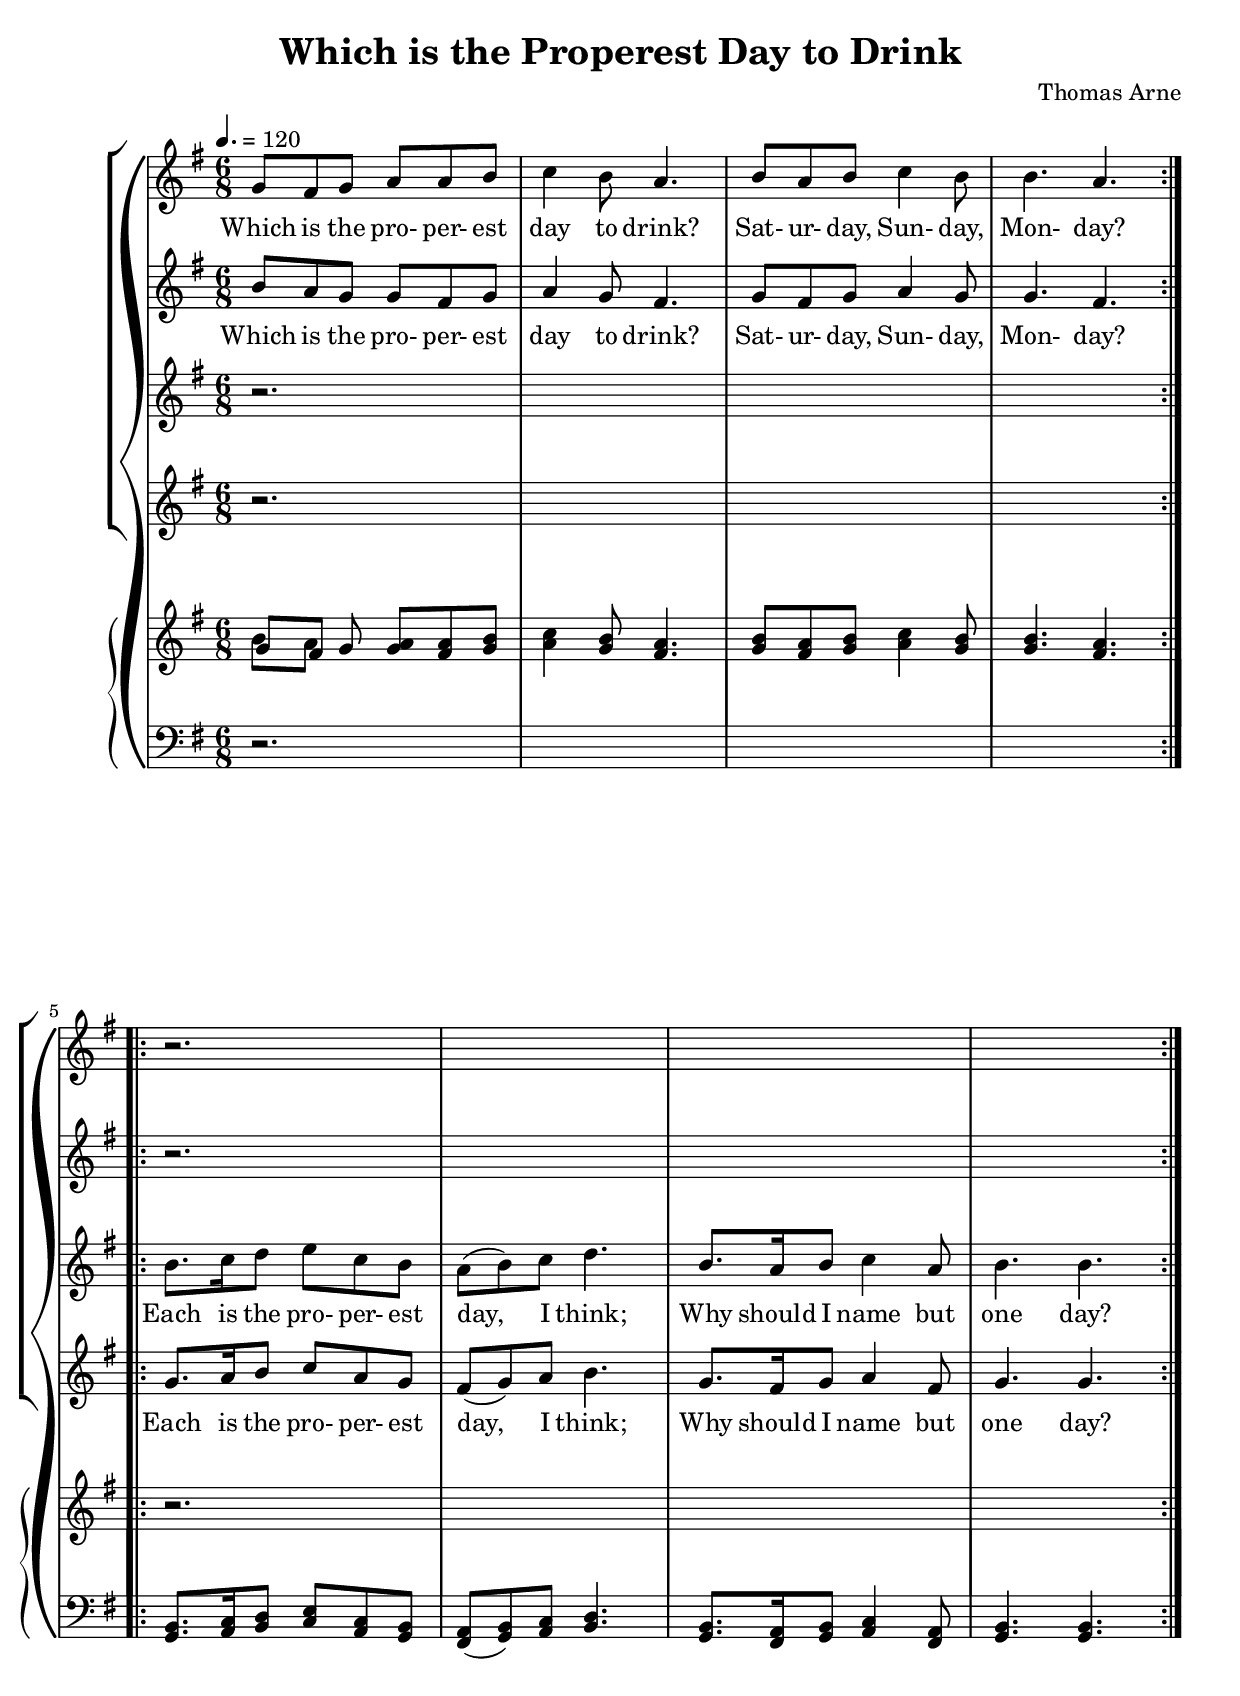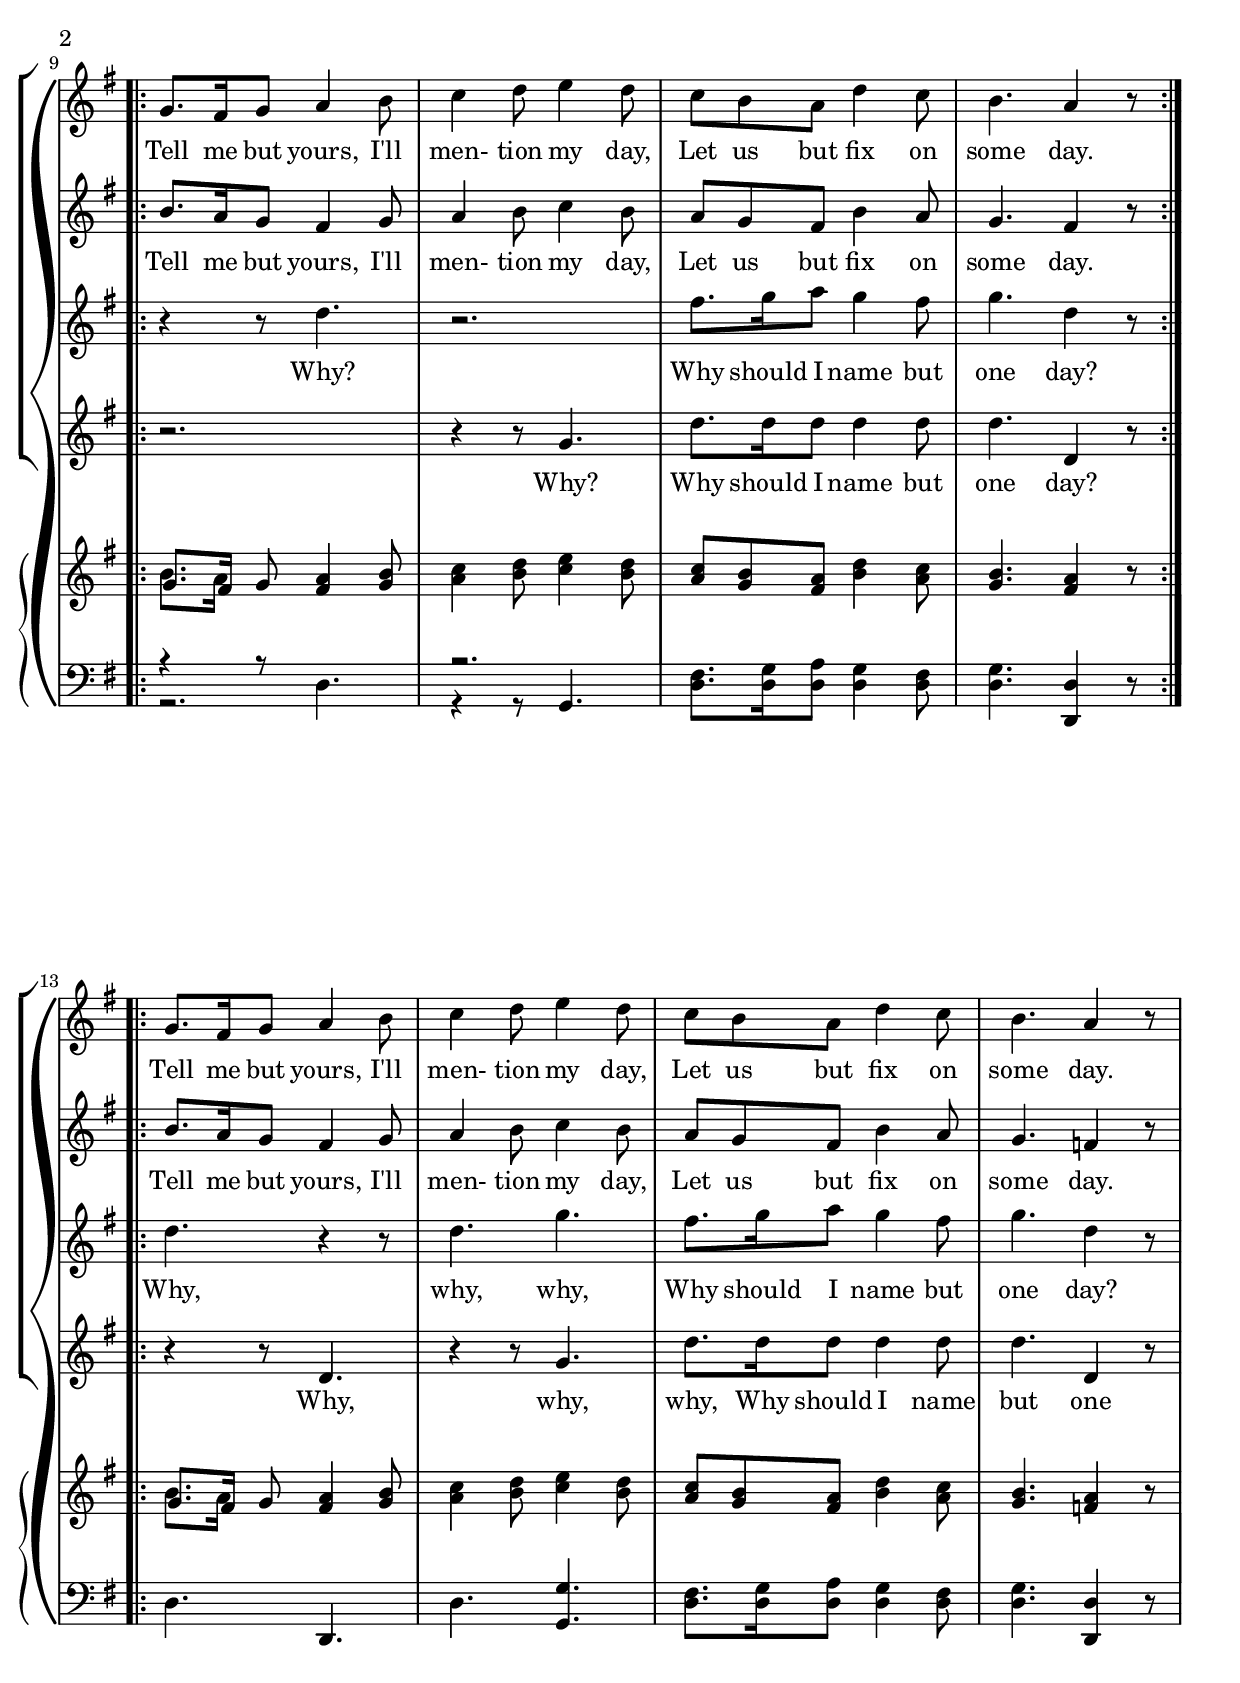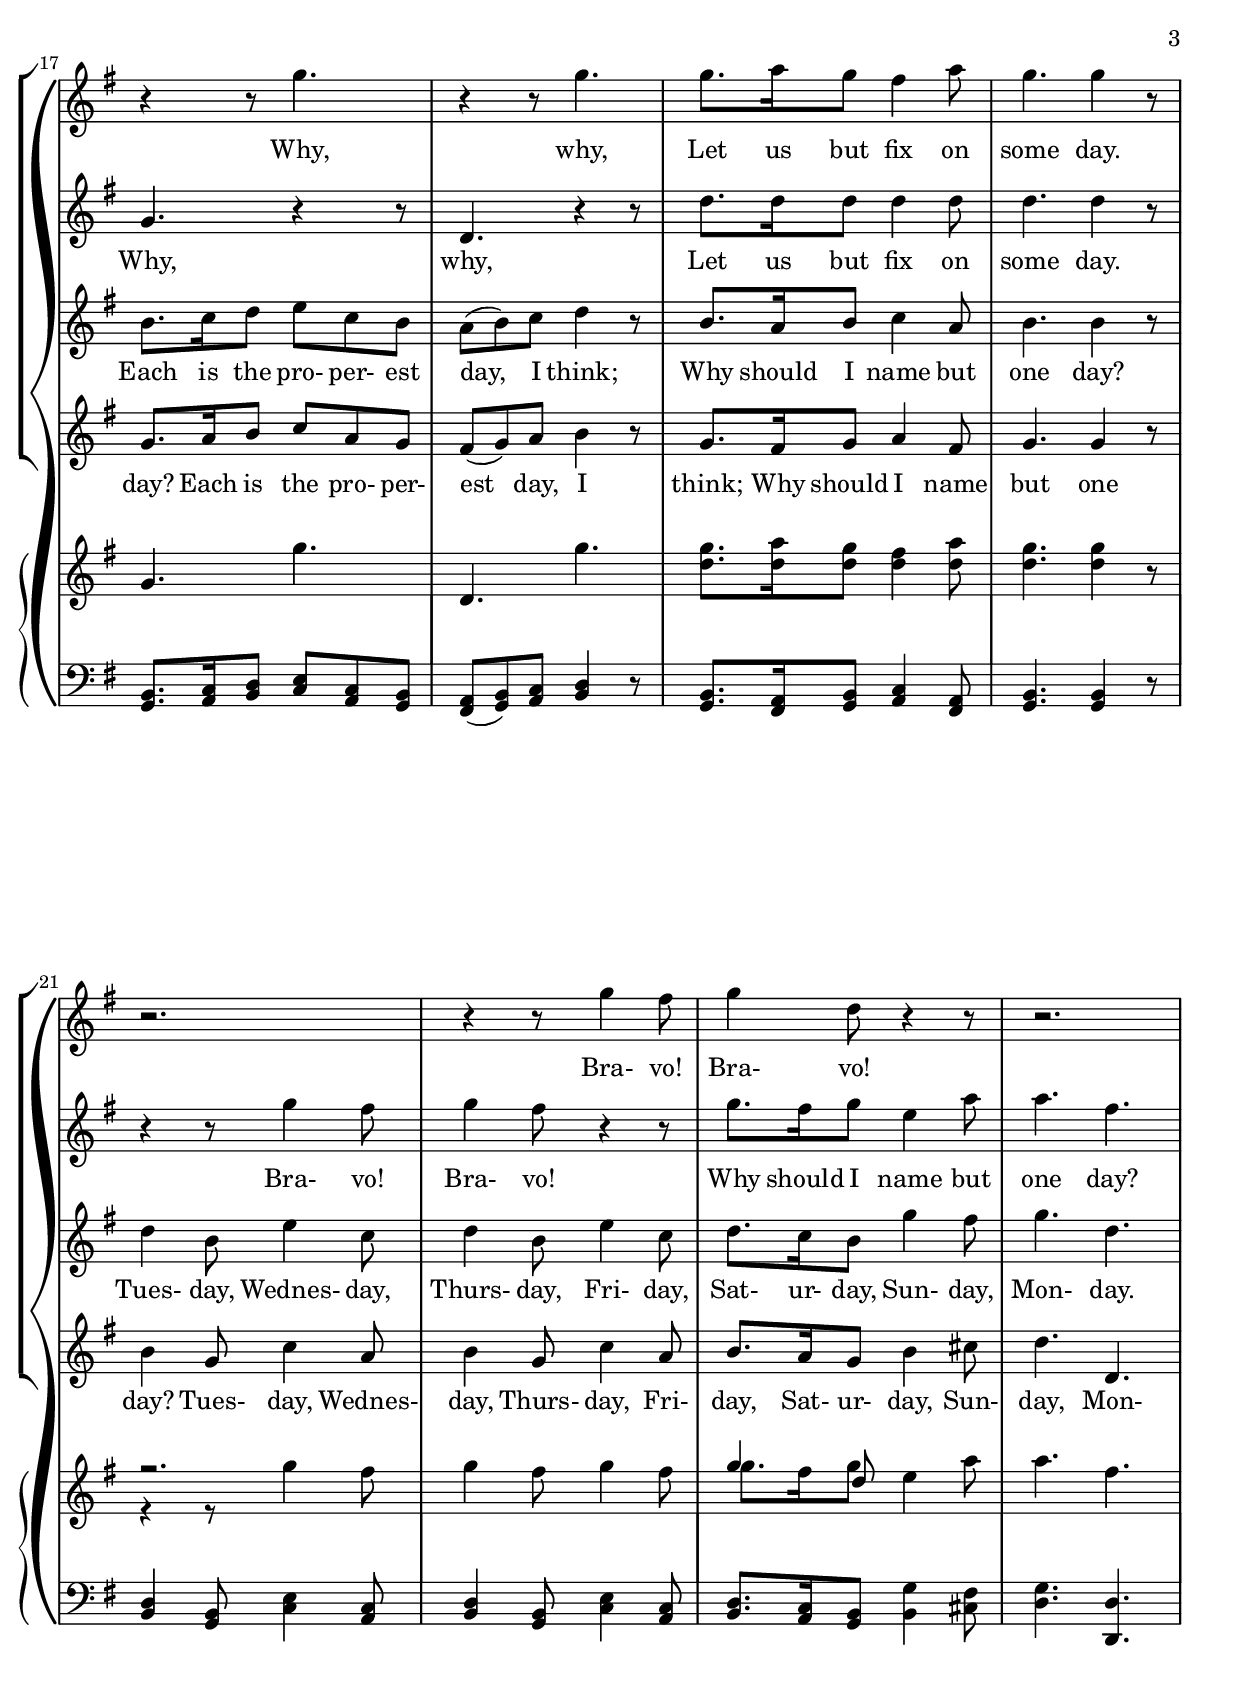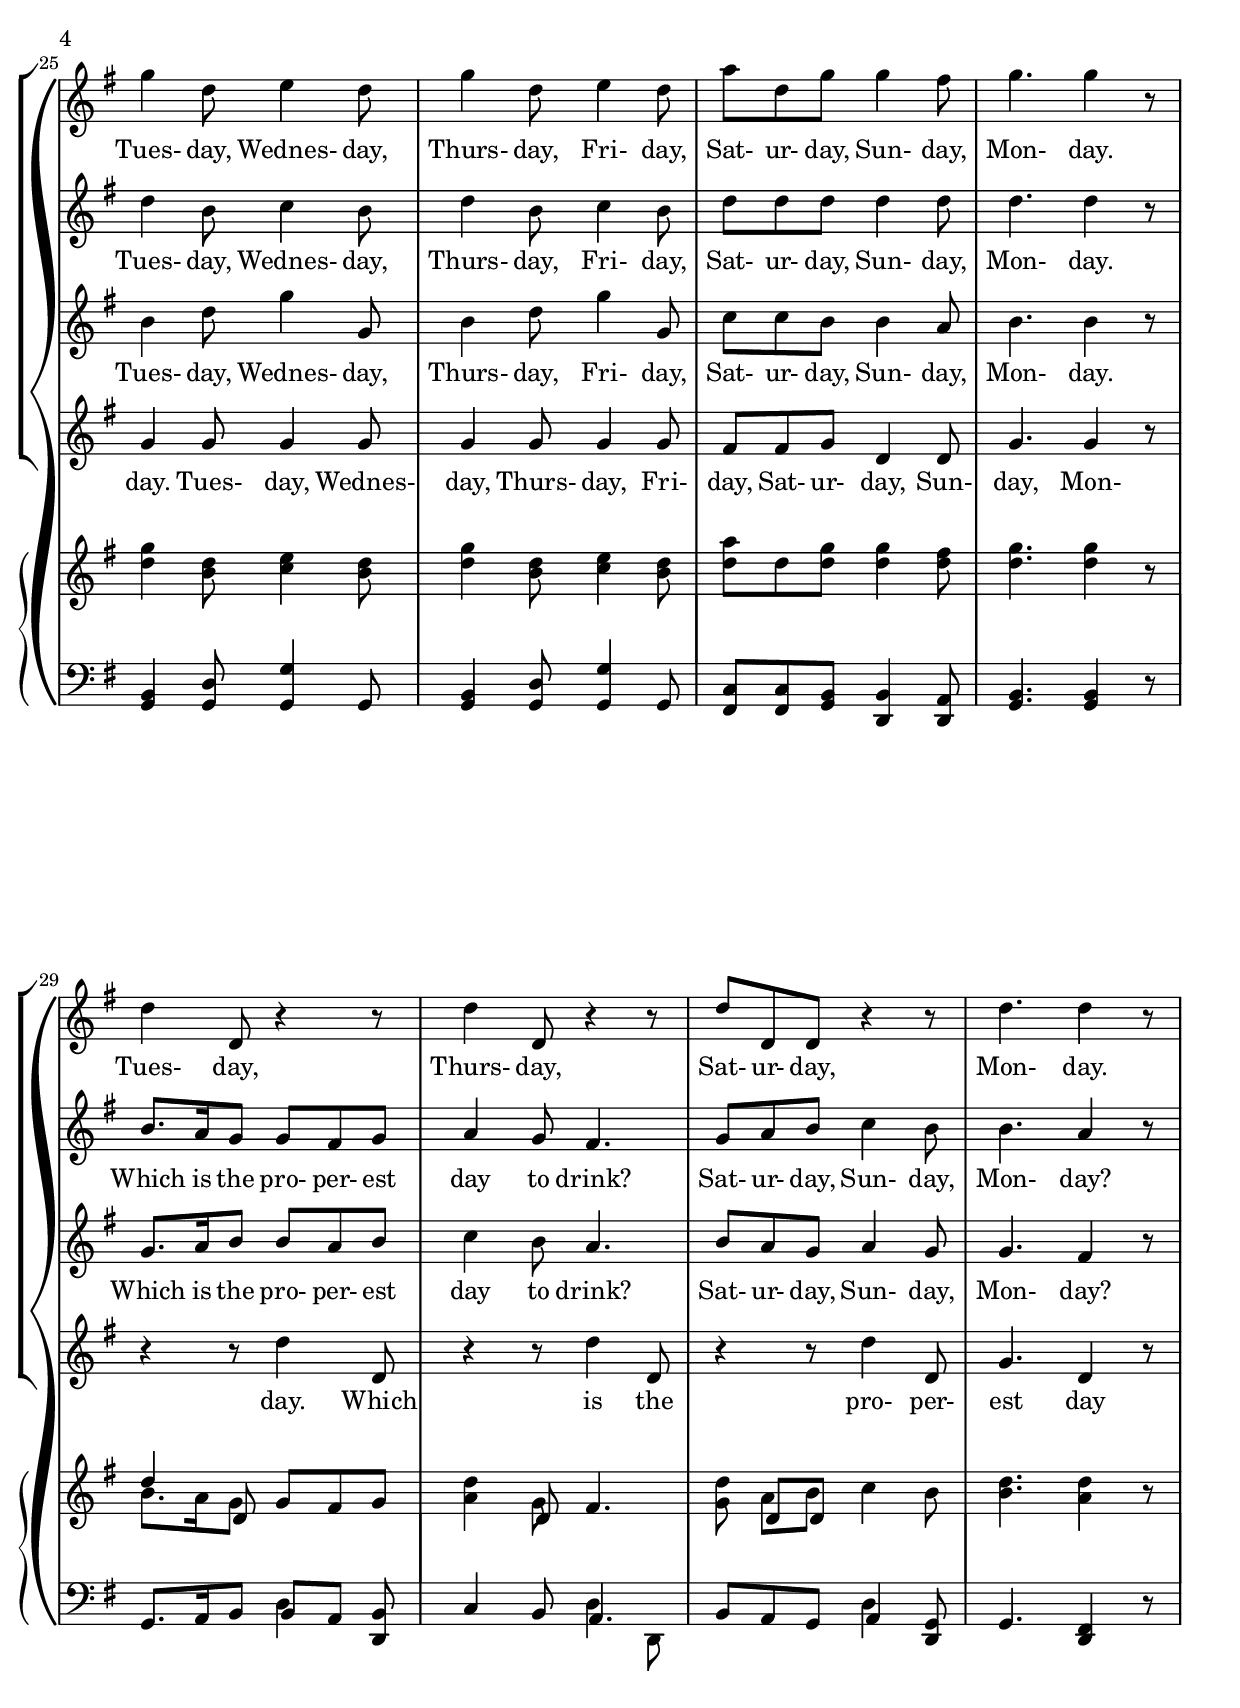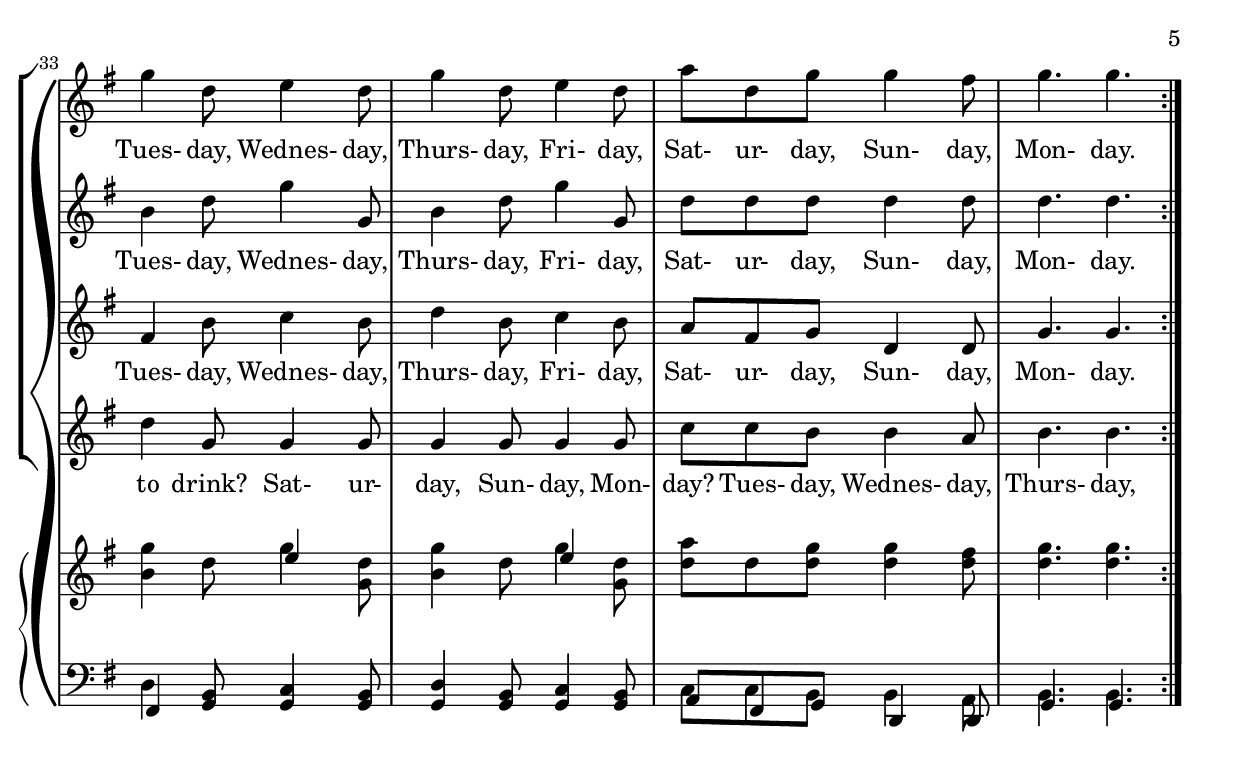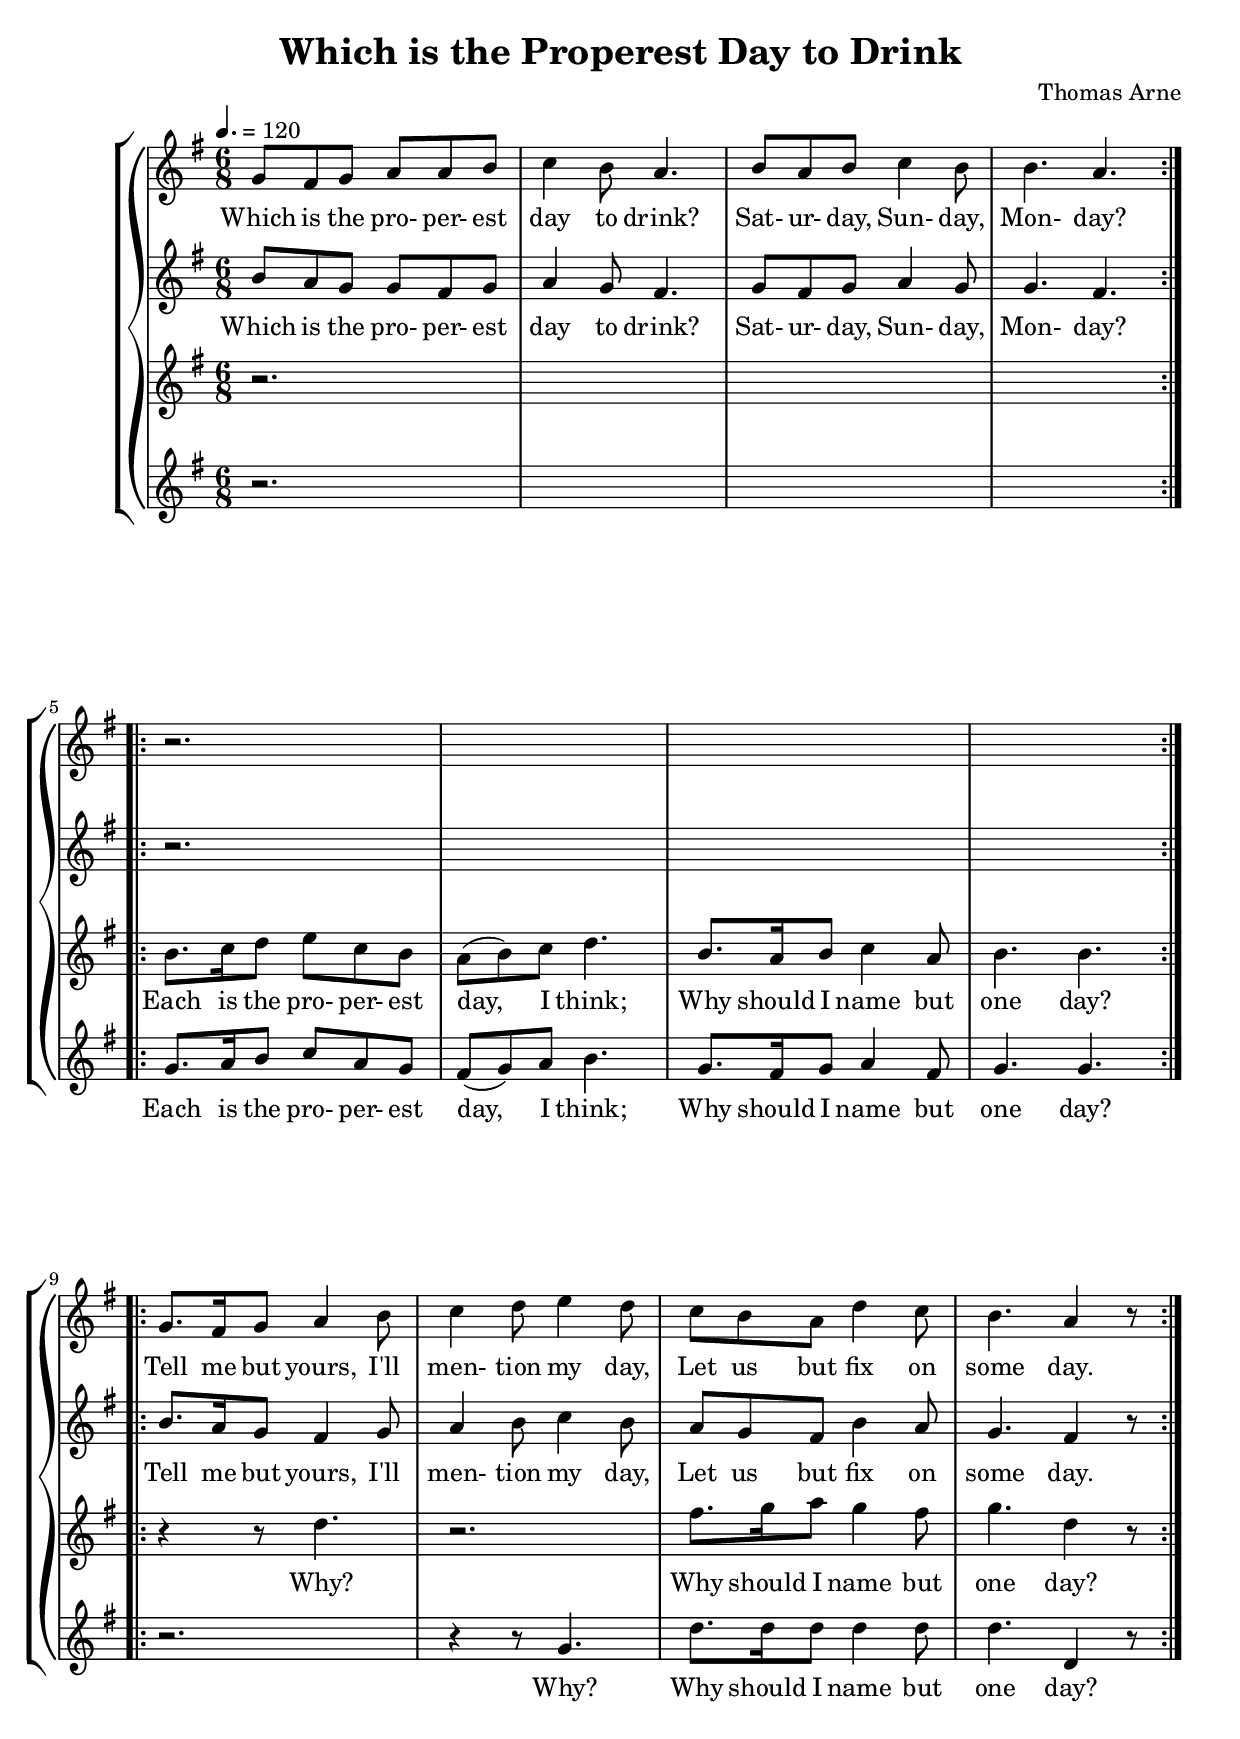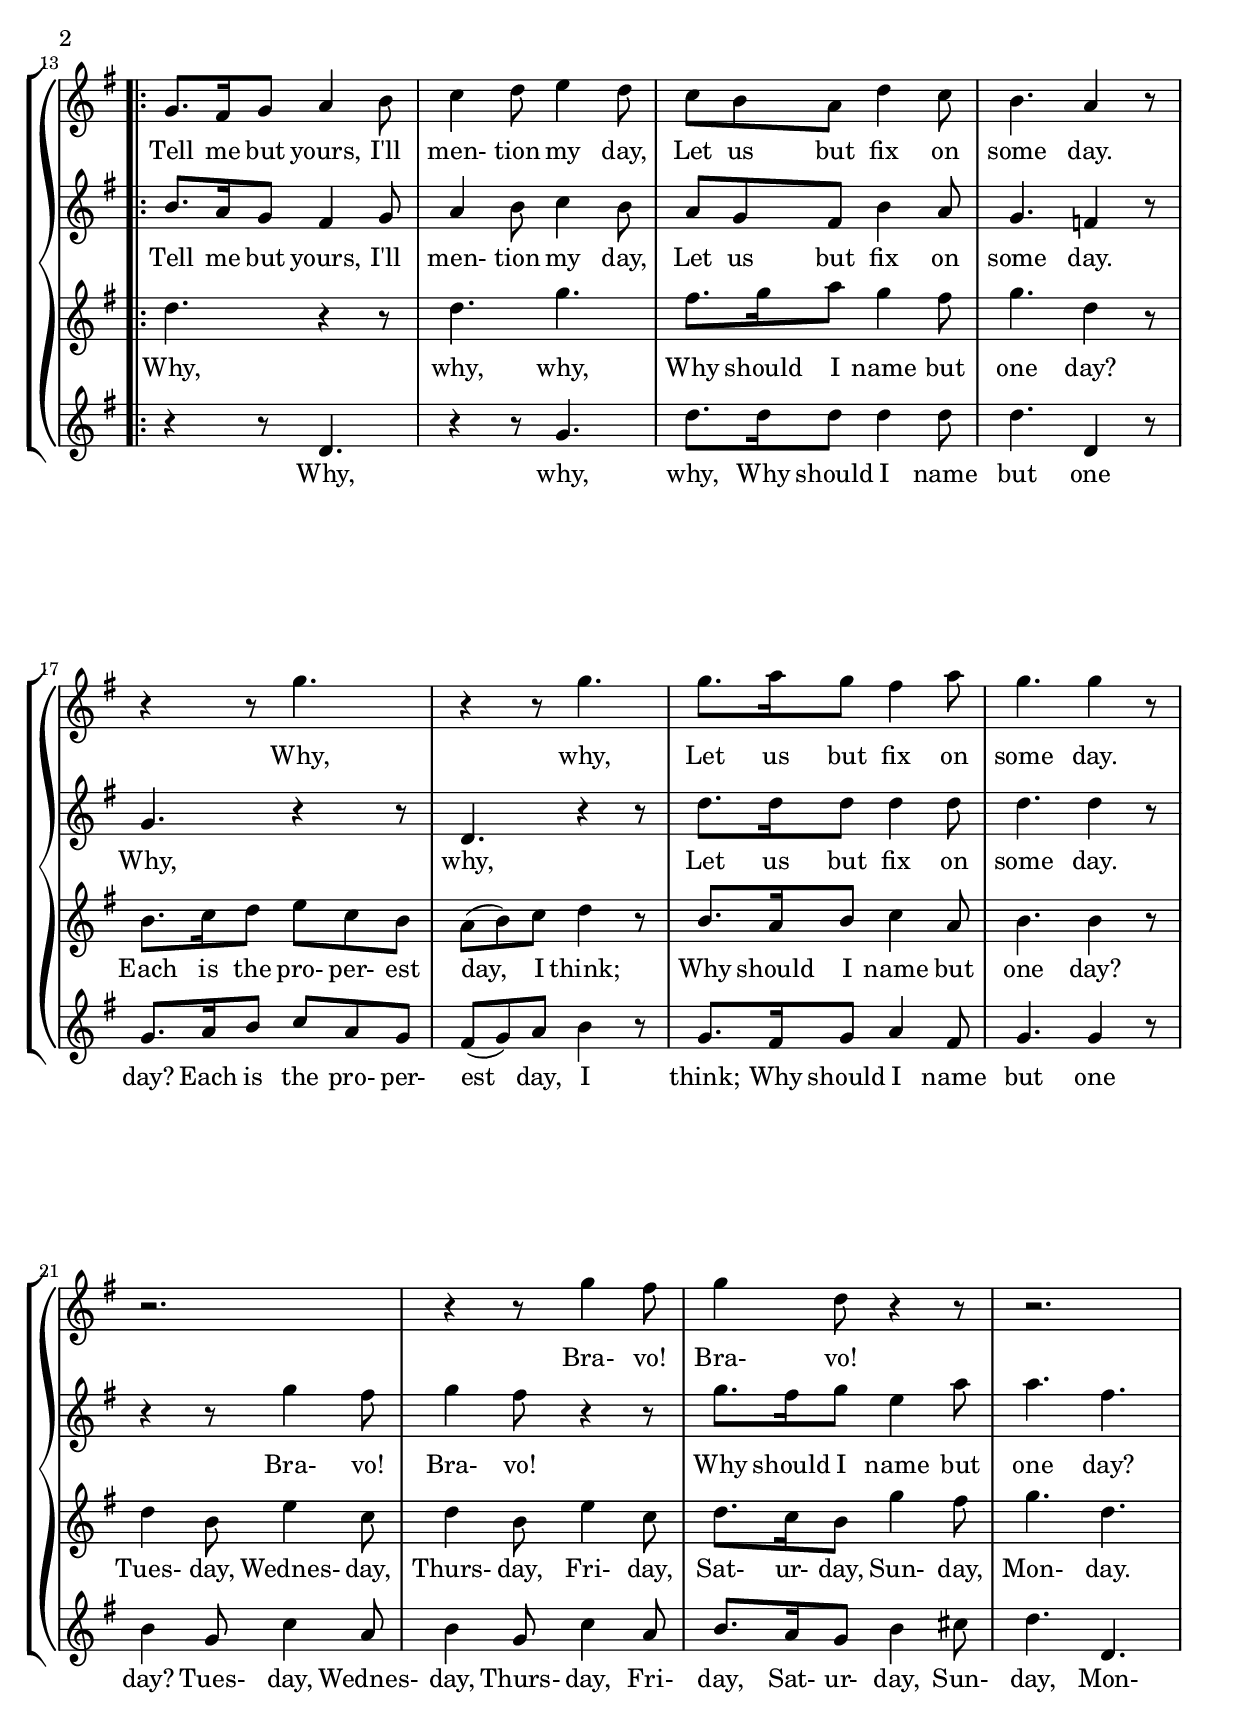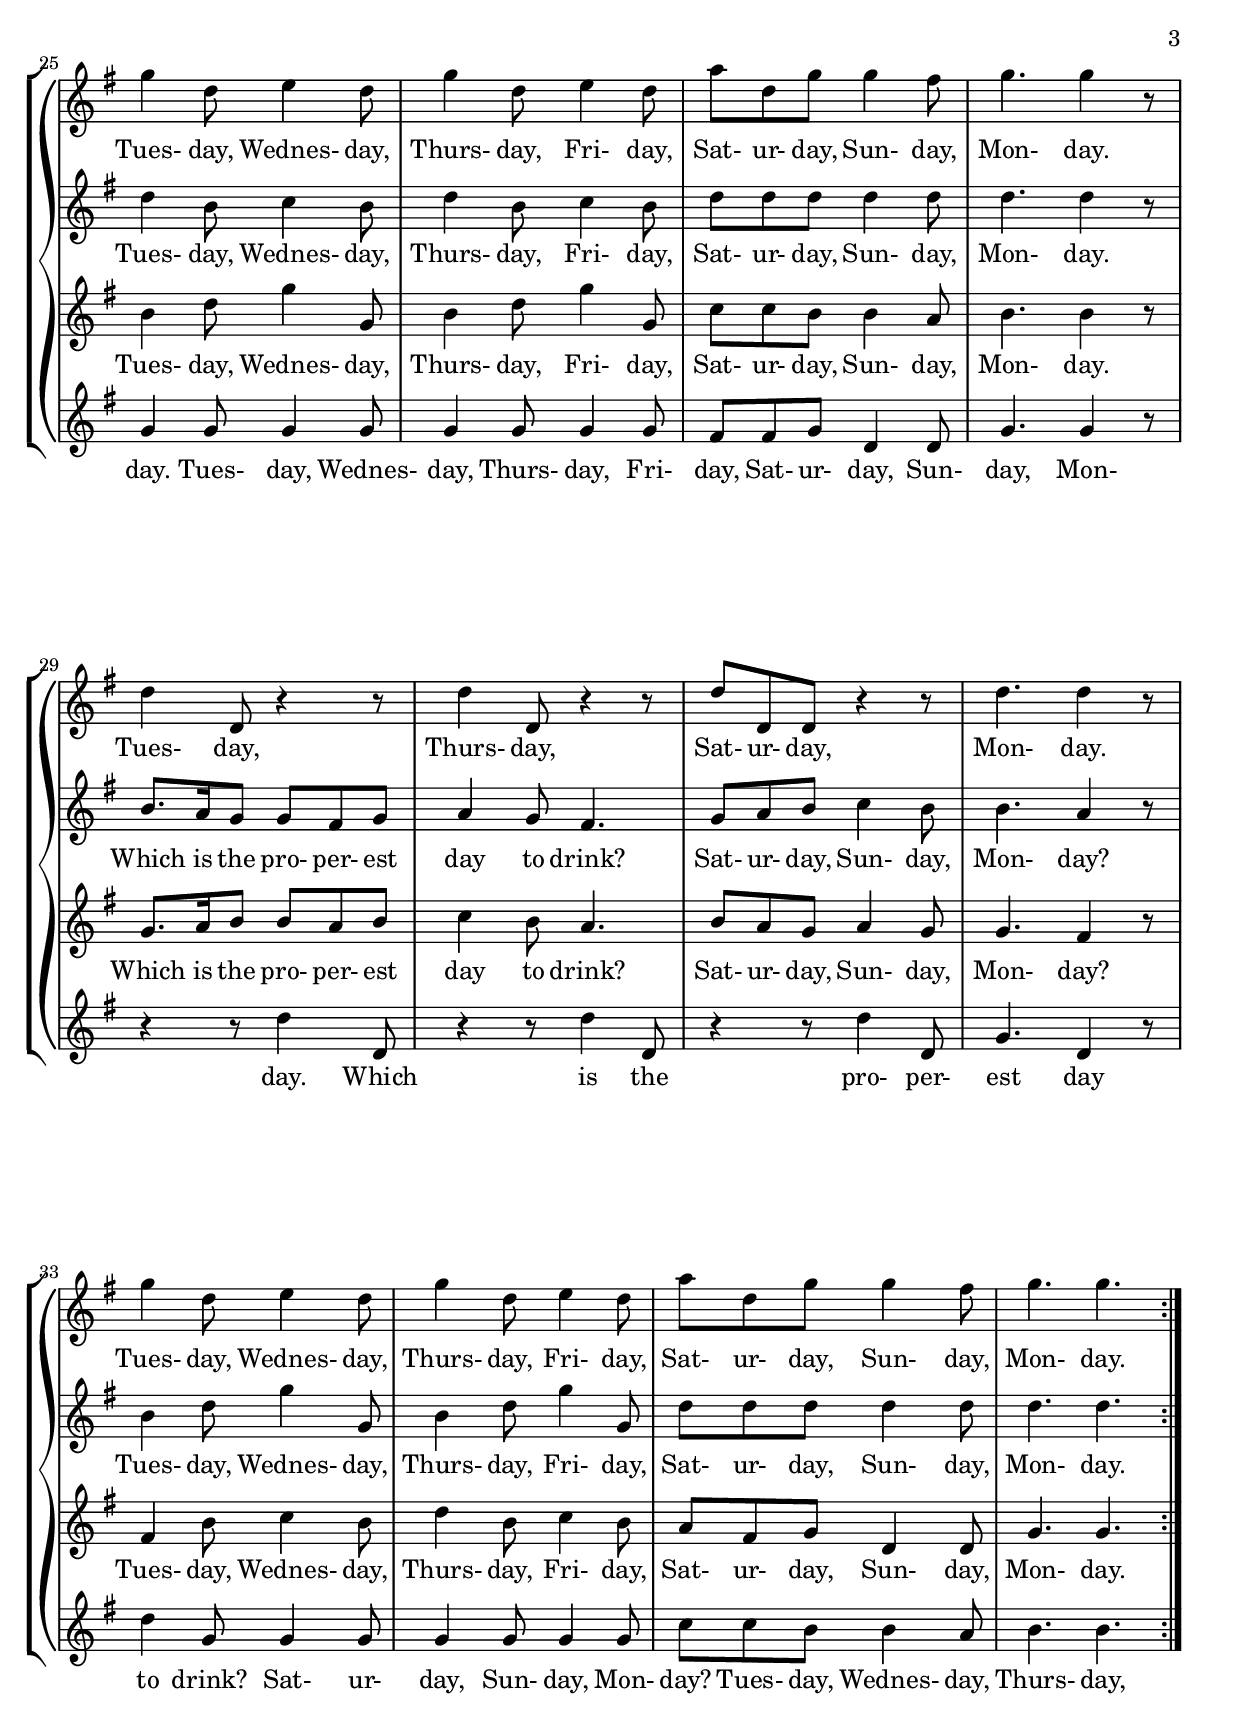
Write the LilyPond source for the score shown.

\version "2.18.2"

global = {
  \time 6/8
  \key g \major
  \tempo 4. = 120
}

soprano = \relative c'' {
  \global
  \repeat volta 2 {
    g8 fis g a a b % 1
    c4 b8 a4.
    b8 a b c4 b8
    b4. a
  }
  \repeat volta 2 {
    r2.*4 % 5
  }
  \repeat volta 2 {
    g8. fis16 g8 a4 b8 % 9
    c4 d8 e4 d8 % 10
    c8 b a d4 c8
    b4. a4 r8
  }
  \repeat volta 2 {
    g8. fis16 g8 a4 b8
    c4 d8 e4 d8
    c8 b a d4 c8 % 15
    b4. a4 r8
    r4 r8 g'4.
    r4 r8 g4.
    g8. a16 g8 fis4 a8
    g4. g4 r8 % 20
    r2.
    r4 r8 g4 fis8
    g4 d8 r4 r8
    r2.
    g4 d8 e4 d8 % 25
    g4 d8 e4 d8
    a'8 d, g g4 fis8
    g4. g4 r8
    d4 d,8 r4 r8
    d'4 d,8 r4 r8 % 30
    d'8 d, d r4 r8
    d'4. d4 r8
    g4 d8 e4 d8
    g4 d8 e4 d8
    a'8 d, g g4 fis8 % 35
    g4. g
  }
}

alto = \relative c'' {
  \global
  \repeat volta 2 {
    b8 a g g fis g
    a4 g8 fis4.
    g8 fis g a4 g8
    g4. fis
  }
  \repeat volta 2 {
    r2.*4
  }
  \repeat volta 2 {
    b8. a16 g8 fis4 g8
    a4 b8 c4 b8
    a8 g fis b4 a8
    g4. fis4 r8
  }
  \repeat volta 2 {
    b8. a16 g8 fis4 g8
    a4 b8 c4 b8
    a8 g fis b4 a8
    g4. f4 r8
    g4. r4 r8
    d4. r4 r8
    d'8. d16 d8 d4 d8
    d4. d4 r8
    r4 r8 g4 fis8
    g4 fis8 r4 r8
    g8. fis16 g8 e4 a8
    a4. fis
    d4 b8 c4 b8
    d4 b8 c4 b8
    d8 d d d4 d8
    d4. d4 r8
    b8. a16 g8 g fis g
    a4 g8 fis4.
    g8 a b c4 b8
    b4. a4 r8
    b4 d8 g4 g,8
    b4 d8 g4 g,8
    d'8 d d d4 d8
    d4. d
  }
}
  
tenor = \relative c'' {
  \global
  \repeat volta 2 {
    r2.*4
  }
  \repeat volta 2 {
    b8. c16 d8 e c b
    a8(b)c d4.
    b8. a16 b8 c4 a8
    b4. b
  }
  \repeat volta 2 {
    r4 r8 d4.
    r2.
    fis8. g16 a8 g4 fis8
    g4. d4 r8
  }
  \repeat volta 2 {
    d4. r4 r8
    d4. g
    fis8. g16 a8 g4 fis8
    g4. d4 r8
    b8. c16 d8 e c b
    a8(b) c d4 r8
    b8. a16 b8 c4 a8
    b4. b4 r8
    d4 b8 e4 c8
    d4 b8 e4 c8
    d8. c16 b8 g'4 fis8
    g4. d
    b4 d8 g4 g,8
    b4 d8 g4 g,8
    c8 c b b4 a8
    b4. b4 r8
    g8. a16 b8 b a b
    c4 b8 a4.
    b8 a g a4 g8
    g4. fis4 r8
    4 b8 c4 b8
    d4 b8 c4 b8
    a8 fis g d4 d8
    g4. g
  }
}

bass = \relative c'' {
  \global
  \repeat volta 2 {
    r2.*4
  }
  \repeat volta 2 {
    g8. a16 b8 c a g
    fis8(g) a b4.
    g8. fis16 g8 a4 fis8
    g4. g
  }
  \repeat volta 2 {
    r2.
    r4 r8 g4.
    d'8. d16 d8 d4 d8
    d4. d,4 r8
  }
  \repeat volta 2 {
    r4 r8 d4.
    r4 r8 g4.
    d'8. d16 d8 d4 d8
    d4. d,4 r8
    g8. a16 b8 c a g
    fis8(g) a b4 r8
    g8. fis16 g8 a4 fis8
    g4. g4 r8
    b4 g8 c4 a8
    b4 g8 c4 a8
    b8. a16 g8 b4 cis8
    d4. d,
    g4 g8 g4 g8
    g4 g8 g4 g8
    fis8 fis g d4 d8
    g4. g4 r8
    r4 r8 d'4 d,8
    r4 r8 d'4 d,8
    r4 r8 d'4 d,8
    g4. d4 r8
    d'4 g,8 g4 g8
    g4 g8 g4 g8
    c8 c b b4 a8
    b4. b
  }
}

which = \lyricmode { Which is the pro- per- est day to drink? }
each  = \lyricmode { Each is the pro- per- est day, I think; }
why   = \lyricmode { Why should I name but one day? }
tell  = \lyricmode { Tell me but yours, I'll men- tion my day, }
letus = \lyricmode { Let us but fix on some day. }
mon   = \lyricmode { Mon- day. }
monq  = \lyricmode { Mon- day? }
tues  = \lyricmode { Tues- day, }
wed   = \lyricmode { Wednes- day, }
thur  = \lyricmode { Thurs- day, }
fri   = \lyricmode { Fri- day, }
sat   = \lyricmode { Sat- ur- day, }
sun   = \lyricmode { Sun- day, }
days  = \lyricmode { \tues \wed \thur \fri \sat \sun \mon }

sopranoWordsOne = \lyricmode {
  \which Sat- ur- day, Sun- day, Mon- day?
  \tell \letus
  \tell \letus
  Why, why, \letus
  Bra- vo! Bra- vo!
  \days
  \tues \thur \sat \mon
  \days
}

sopranoWordsTwo = \lyricmode {
}

altoWordsOne = \lyricmode {
  \which Sat- ur- day, Sun- day, Mon- day?
  \tell \letus
  \tell \letus
  Why, why, \letus
  Bra- vo! Bra- vo! \why
  \days
  \which \sat \sun \monq
  \days
}

altoWordsTwo = \lyricmode {
}

tenorWordsOne = \lyricmode {
  \each \why
  Why? \why
  Why, why, why, \why
  \each \why
  \days
  \days
  \which \sat \sun \monq
  \days
}

tenorWordsTwo = \lyricmode {
}

bassWordsOne = \lyricmode {
  \each \why
  Why? \why
  Why, why, why, \why
  \each \why
  \days
  \days
  \which \sat \sun \monq
  \days
}

bassWordsTwo = \lyricmode {
}

\book {
  \header {
    title    = "Which is the Properest Day to Drink"
    composer = "Thomas Arne"
  }
  \score {
    \context GrandStaff <<
      \context ChoirStaff <<
	\new Staff = soprano { \soprano	}
	\addlyrics \sopranoWordsOne
	\new Staff = alto { \alto }
	\addlyrics \altoWordsOne
	\new Staff = tenor { \tenor }
	\addlyrics \tenorWordsOne
	\new Staff = bass { \bass }
	\addlyrics \bassWordsOne
      >>
      \context PianoStaff <<
	    \new Staff <<
	      \set Staff.printPartCombineTexts = ##f
	      \partcombine
              << \soprano >>	      
	      << \alto >>
	    >>
	    \new Staff <<
              \clef "bass"
	      \set Staff.printPartCombineTexts = ##f
	      \partcombine
              << \transpose g g,, \tenor >>	      
	      << \transpose g g,, \bass >>
	    >>
      >>
    >>
    \layout {}
    \midi {}
  }
}

\book {
  \header {
    title    = "Which is the Properest Day to Drink"
    composer = "Thomas Arne"
  }
  \score {
    \context GrandStaff <<
      \context ChoirStaff <<
	\new Staff = soprano { \soprano	}
	\addlyrics \sopranoWordsOne
	\new Staff = alto { \alto }
	\addlyrics \altoWordsOne
	\new Staff = tenor { \tenor }
	\addlyrics \tenorWordsOne
	\new Staff = bass { \bass }
	\addlyrics \bassWordsOne
      >>
    >>
    \layout {}
  }
}


